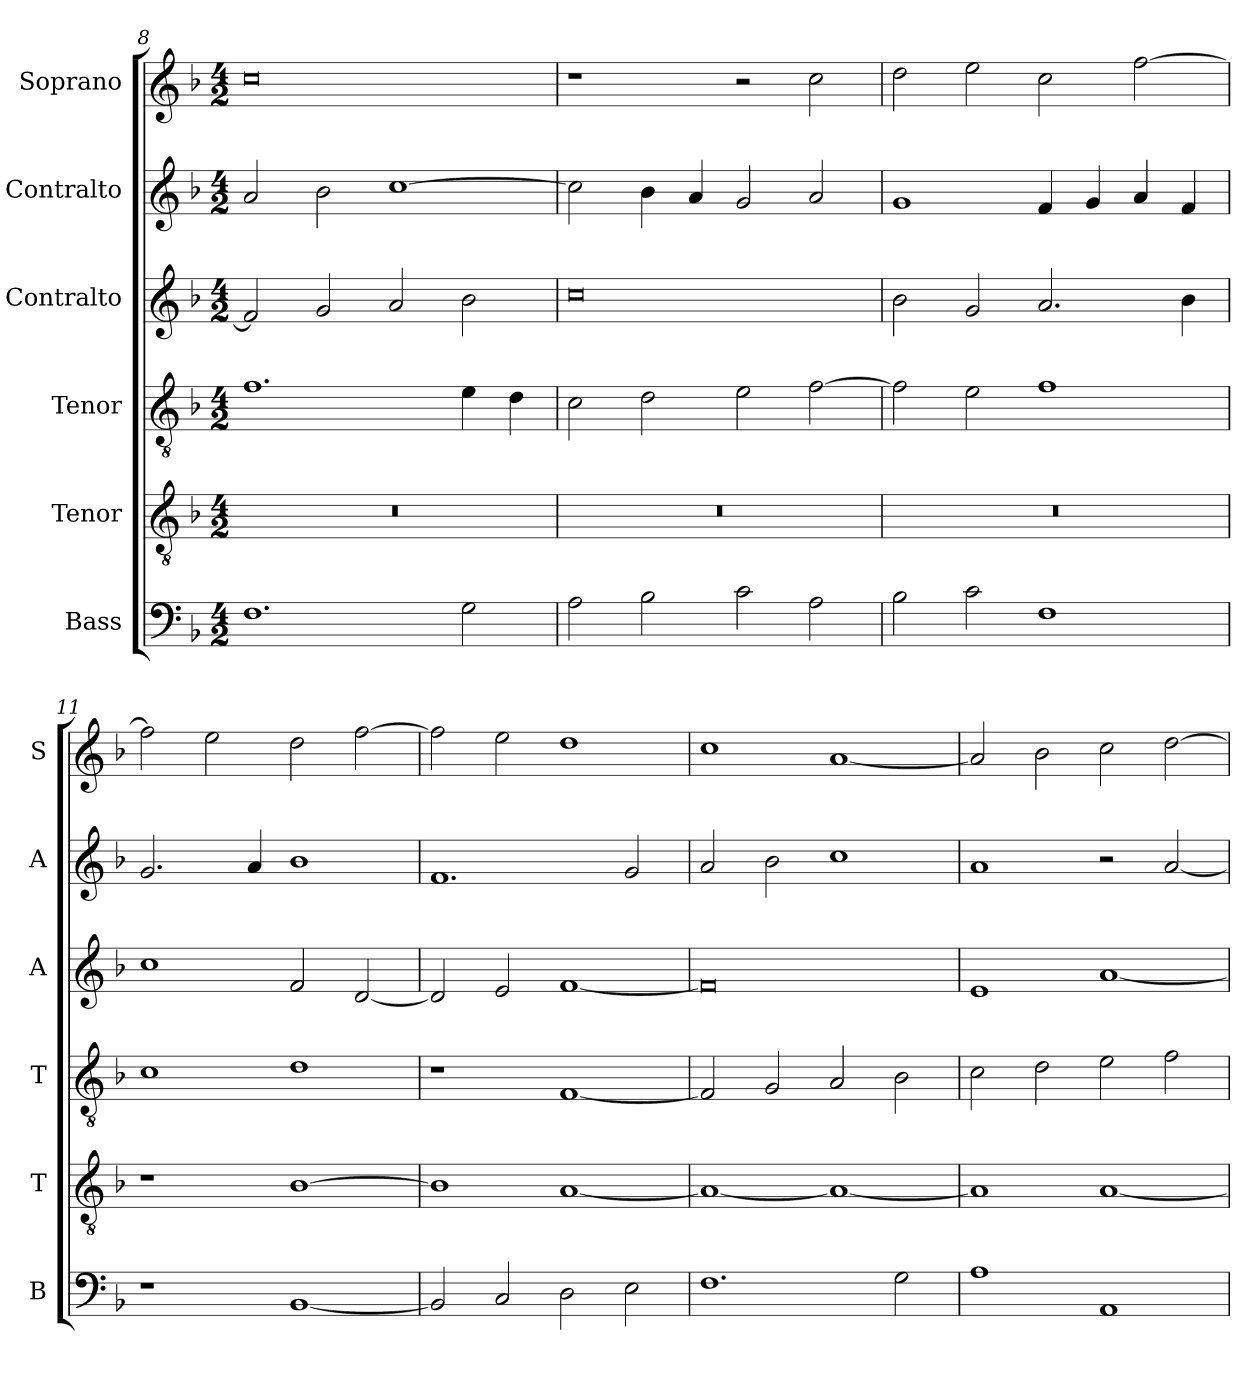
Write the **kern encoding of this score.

**kern	**kern	**kern	**kern	**kern	**kern
*part6	*part5	*part4	*part3	*part2	*part1
*staff6	*staff5	*staff4	*staff3	*staff2	*staff1
*I"Bass	*I"Tenor	*I"Tenor	*I"Contralto	*I"Contralto	*I"Soprano
*I'B	*I'T	*I'T	*I'A	*I'A	*I'S
*clefF4	*clefGv2	*clefGv2	*clefG2	*clefG2	*clefG2
*k[b-]	*k[b-]	*k[b-]	*k[b-]	*k[b-]	*k[b-]
*F:ion	*F:ion	*F:ion	*F:ion	*F:ion	*F:ion
*M4/2	*M4/2	*M4/2	*M4/2	*M4/2	*M4/2
=8	=8	=8	=8	=8	=8
1.F	0r	1.f	2f]	2a	0cc
.	.	.	2g	2b-	.
.	.	.	2a	[1cc	.
2G	.	4e	2b-	.	.
.	.	4d	.	.	.
=9	=9	=9	=9	=9	=9
2A	0r	2c	0cc	2cc]	1r
2B-	.	2d	.	4b-	.
.	.	.	.	4a	.
2c	.	2e	.	2g	2r
2A	.	[2f	.	2a	2cc
=10	=10	=10	=10	=10	=10
2B-	0r	2f]	2b-	1g	2dd
2c	.	2e	2g	.	2ee
1F	.	1f	2.a	4f	2cc
.	.	.	.	4g	.
.	.	.	.	4a	[2ff
.	.	.	4b-	4f	.
=11	=11	=11	=11	=11	=11
1r	1r	1c	1cc	2.g	2ff]
.	.	.	.	.	2ee
.	.	.	.	4a	.
[1BB-	[1B-	1d	2f	1b-	2dd
.	.	.	[2d	.	[2ff
=12	=12	=12	=12	=12	=12
2BB-]	1B-]	1r	2d]	1.f	2ff]
2C	.	.	2e	.	2ee
2D	[1A	[1F	[1f	.	1dd
2E	.	.	.	2g	.
=13	=13	=13	=13	=13	=13
1.F	1A_	2F]	0f]	2a	1cc
.	.	2G	.	2b-	.
.	1A_	2A	.	1cc	[1a
2G	.	2B-	.	.	.
=14	=14	=14	=14	=14	=14
1A	1A]	2c	1e	1a	2a]
.	.	2d	.	.	2b-
1AA	[1A	2e	[1a	2r	2cc
.	.	2f	.	[2a	[2dd
=	=	=	=	=	=
*-	*-	*-	*-	*-	*-
